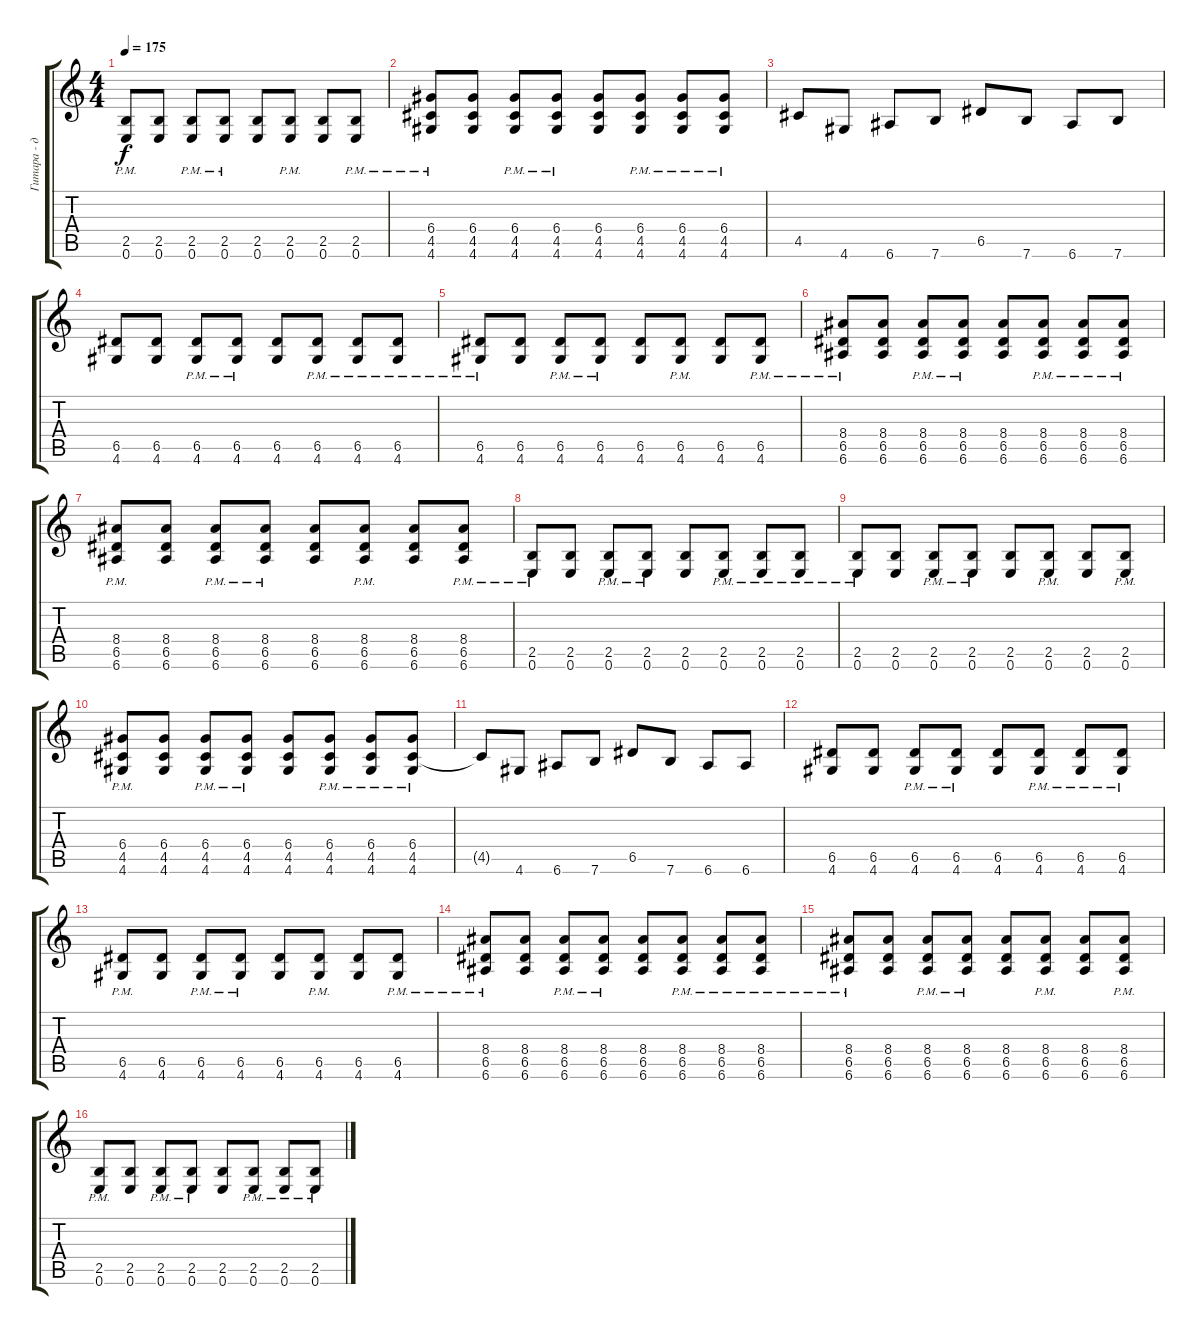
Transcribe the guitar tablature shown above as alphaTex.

\track ("Гитара - дорожка для объёма" "Гитара - д") {instrument distortionguitar}
\staff {score tabs}
\tuning (E4 B3 G3 D3 A2 E2) {hide}
\ts (4 4)
\tempo 175
\clef g2
\ks c
(2.5{pm} 0.6{pm}).8{dy f} (2.5 0.6).8 (2.5{pm} 0.6{pm}).8 (2.5{pm} 0.6{pm}).8 (2.5 0.6).8 (2.5{pm} 0.6{pm}).8 (2.5 0.6).8 (2.5{pm} 0.6{pm}).8 |
(6.4{pm} 4.5{pm} 4.6{pm}).8 (6.4 4.5 4.6).8 (6.4{pm} 4.5{pm} 4.6{pm}).8 (6.4{pm} 4.5{pm} 4.6{pm}).8 (6.4 4.5 4.6).8 (6.4{pm} 4.5{pm} 4.6{pm}).8 (6.4{pm} 4.5{pm} 4.6{pm}).8 (6.4{pm} 4.5{pm} 4.6{pm}).8 |
4.5.8 4.6.8 6.6.8 7.6.8 6.5.8 7.6.8 6.6.8 7.6.8 |
(6.5 4.6).8 (6.5 4.6).8 (6.5{pm} 4.6{pm}).8 (6.5{pm} 4.6{pm}).8 (6.5 4.6).8 (6.5{pm} 4.6{pm}).8 (6.5{pm} 4.6{pm}).8 (6.5{pm} 4.6{pm}).8 |
(6.5{pm} 4.6{pm}).8 (6.5 4.6).8 (6.5{pm} 4.6{pm}).8 (6.5{pm} 4.6{pm}).8 (6.5 4.6).8 (6.5{pm} 4.6{pm}).8 (6.5 4.6).8 (6.5{pm} 4.6{pm}).8 |
(8.4{pm} 6.5{pm} 6.6{pm}).8 (8.4 6.5 6.6).8 (8.4{pm} 6.5{pm} 6.6{pm}).8 (8.4{pm} 6.5{pm} 6.6{pm}).8 (8.4 6.5 6.6).8 (8.4{pm} 6.5{pm} 6.6{pm}).8 (8.4{pm} 6.5{pm} 6.6{pm}).8 (8.4{pm} 6.5{pm} 6.6{pm}).8 |
(8.4{pm} 6.5{pm} 6.6{pm}).8 (8.4 6.5 6.6).8 (8.4{pm} 6.5{pm} 6.6{pm}).8 (8.4{pm} 6.5{pm} 6.6{pm}).8 (8.4 6.5 6.6).8 (8.4{pm} 6.5{pm} 6.6{pm}).8 (8.4 6.5 6.6).8 (8.4{pm} 6.5{pm} 6.6{pm}).8 |
(2.5{pm} 0.6{pm}).8 (2.5 0.6).8 (2.5{pm} 0.6{pm}).8 (2.5{pm} 0.6{pm}).8 (2.5 0.6).8 (2.5{pm} 0.6{pm}).8 (2.5{pm} 0.6{pm}).8 (2.5{pm} 0.6{pm}).8 |
(2.5{pm} 0.6{pm}).8 (2.5 0.6).8 (2.5{pm} 0.6{pm}).8 (2.5{pm} 0.6{pm}).8 (2.5 0.6).8 (2.5{pm} 0.6{pm}).8 (2.5 0.6).8 (2.5{pm} 0.6{pm}).8 |
(6.4{pm} 4.5{pm} 4.6{pm}).8 (6.4 4.5 4.6).8 (6.4{pm} 4.5{pm} 4.6{pm}).8 (6.4{pm} 4.5{pm} 4.6{pm}).8 (6.4 4.5 4.6).8 (6.4{pm} 4.5{pm} 4.6{pm}).8 (6.4{pm} 4.5{pm} 4.6{pm}).8 (6.4{pm} 4.5{pm} 4.6{pm}).8 |
4.5{t}.8 4.6.8 6.6.8 7.6.8 6.5.8 7.6.8 6.6.8 6.6.8 |
(6.5 4.6).8 (6.5 4.6).8 (6.5{pm} 4.6{pm}).8 (6.5{pm} 4.6{pm}).8 (6.5 4.6).8 (6.5{pm} 4.6{pm}).8 (6.5{pm} 4.6{pm}).8 (6.5{pm} 4.6{pm}).8 |
(6.5{pm} 4.6{pm}).8 (6.5 4.6).8 (6.5{pm} 4.6{pm}).8 (6.5{pm} 4.6{pm}).8 (6.5 4.6).8 (6.5{pm} 4.6{pm}).8 (6.5 4.6).8 (6.5{pm} 4.6{pm}).8 |
(8.4{pm} 6.5{pm} 6.6{pm}).8 (8.4 6.5 6.6).8 (8.4{pm} 6.5{pm} 6.6{pm}).8 (8.4{pm} 6.5{pm} 6.6{pm}).8 (8.4 6.5 6.6).8 (8.4{pm} 6.5{pm} 6.6{pm}).8 (8.4{pm} 6.5{pm} 6.6{pm}).8 (8.4{pm} 6.5{pm} 6.6{pm}).8 |
(8.4{pm} 6.5{pm} 6.6{pm}).8 (8.4 6.5 6.6).8 (8.4{pm} 6.5{pm} 6.6{pm}).8 (8.4{pm} 6.5{pm} 6.6{pm}).8 (8.4 6.5 6.6).8 (8.4{pm} 6.5{pm} 6.6{pm}).8 (8.4 6.5 6.6).8 (8.4{pm} 6.5{pm} 6.6{pm}).8 |
(2.5{pm} 0.6{pm}).8 (2.5 0.6).8 (2.5{pm} 0.6{pm}).8 (2.5{pm} 0.6{pm}).8 (2.5 0.6).8 (2.5{pm} 0.6{pm}).8 (2.5{pm} 0.6{pm}).8 (2.5{pm} 0.6{pm}).8
